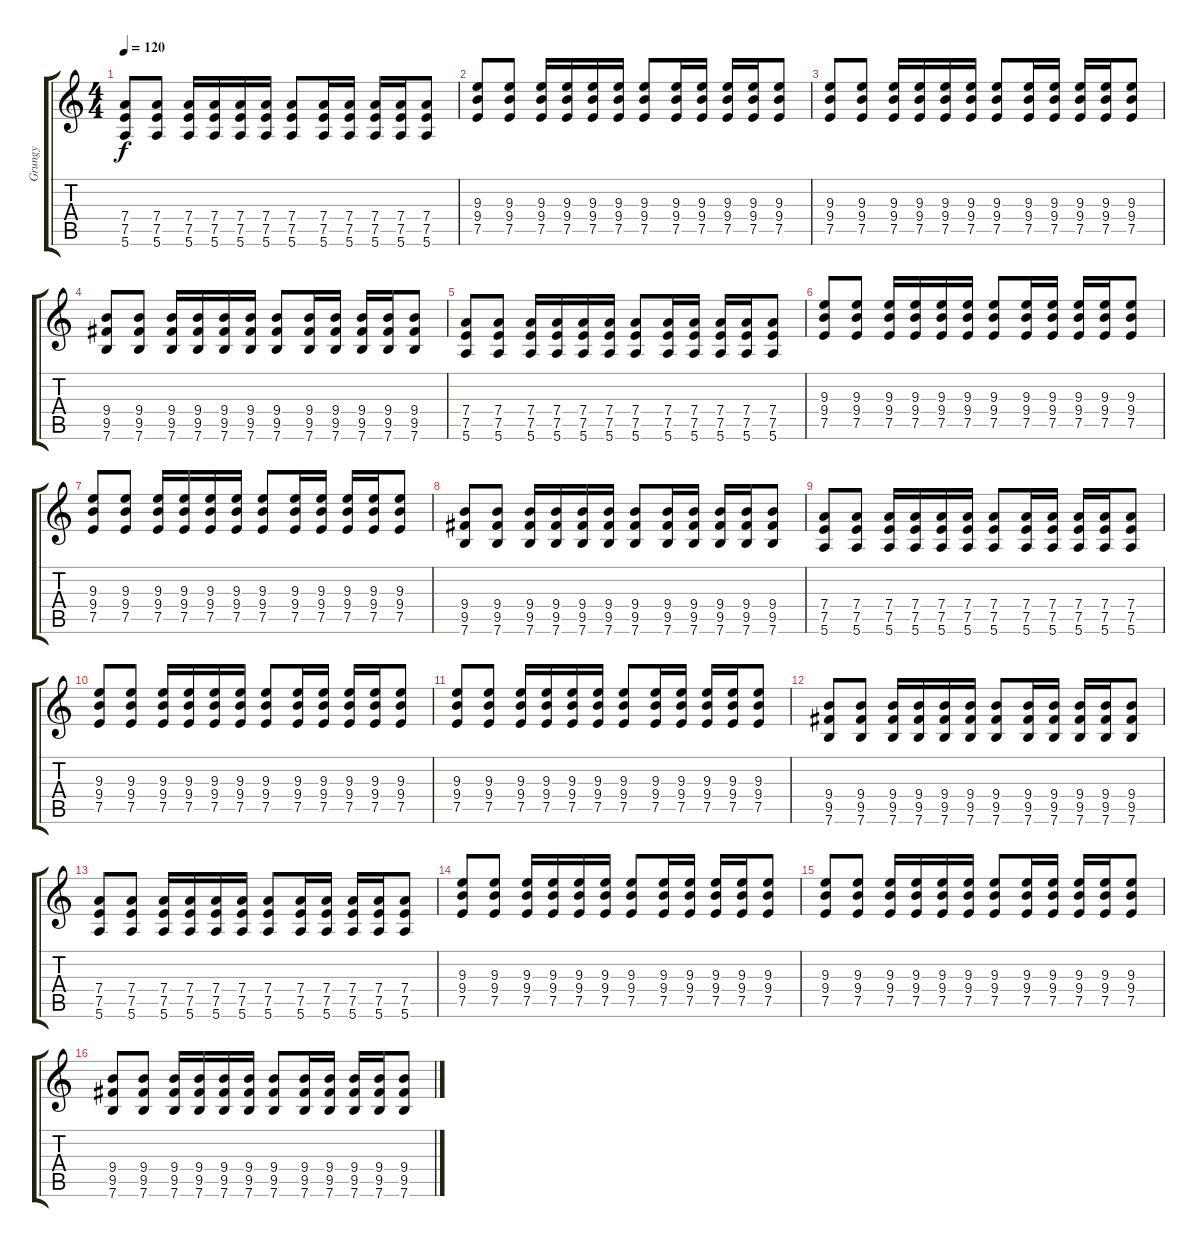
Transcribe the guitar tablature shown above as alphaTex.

\track ("Grungy" "Grungy") {instrument overdrivenguitar}
\staff {score tabs}
\tuning (E4 B3 G3 D3 A2 E2) {hide}
\ts (4 4)
\tempo 120
\clef g2
\ks c
(7.4 7.5 5.6).8{dy f} (7.4 7.5 5.6).8 (7.4 7.5 5.6).16 (7.4 7.5 5.6).16 (7.4 7.5 5.6).16 (7.4 7.5 5.6).16 (7.4 7.5 5.6).8 (7.4 7.5 5.6).16 (7.4 7.5 5.6).16 (7.4 7.5 5.6).16 (7.4 7.5 5.6).16 (7.4 7.5 5.6).8 |
(9.3 9.4 7.5).8 (9.3 9.4 7.5).8 (9.3 9.4 7.5).16 (9.3 9.4 7.5).16 (9.3 9.4 7.5).16 (9.3 9.4 7.5).16 (9.3 9.4 7.5).8 (9.3 9.4 7.5).16 (9.3 9.4 7.5).16 (9.3 9.4 7.5).16 (9.3 9.4 7.5).16 (9.3 9.4 7.5).8 |
(9.3 9.4 7.5).8 (9.3 9.4 7.5).8 (9.3 9.4 7.5).16 (9.3 9.4 7.5).16 (9.3 9.4 7.5).16 (9.3 9.4 7.5).16 (9.3 9.4 7.5).8 (9.3 9.4 7.5).16 (9.3 9.4 7.5).16 (9.3 9.4 7.5).16 (9.3 9.4 7.5).16 (9.3 9.4 7.5).8 |
(9.4 9.5 7.6).8 (9.4 9.5 7.6).8 (9.4 9.5 7.6).16 (9.4 9.5 7.6).16 (9.4 9.5 7.6).16 (9.4 9.5 7.6).16 (9.4 9.5 7.6).8 (9.4 9.5 7.6).16 (9.4 9.5 7.6).16 (9.4 9.5 7.6).16 (9.4 9.5 7.6).16 (9.4 9.5 7.6).8 |
(7.4 7.5 5.6).8 (7.4 7.5 5.6).8 (7.4 7.5 5.6).16 (7.4 7.5 5.6).16 (7.4 7.5 5.6).16 (7.4 7.5 5.6).16 (7.4 7.5 5.6).8 (7.4 7.5 5.6).16 (7.4 7.5 5.6).16 (7.4 7.5 5.6).16 (7.4 7.5 5.6).16 (7.4 7.5 5.6).8 |
(9.3 9.4 7.5).8{volume 6} (9.3 9.4 7.5).8 (9.3 9.4 7.5).16 (9.3 9.4 7.5).16 (9.3 9.4 7.5).16 (9.3 9.4 7.5).16 (9.3 9.4 7.5).8 (9.3 9.4 7.5).16 (9.3 9.4 7.5).16 (9.3 9.4 7.5).16 (9.3 9.4 7.5).16 (9.3 9.4 7.5).8 |
(9.3 9.4 7.5).8 (9.3 9.4 7.5).8 (9.3 9.4 7.5).16 (9.3 9.4 7.5).16 (9.3 9.4 7.5).16 (9.3 9.4 7.5).16 (9.3 9.4 7.5).8 (9.3 9.4 7.5).16 (9.3 9.4 7.5).16 (9.3 9.4 7.5).16 (9.3 9.4 7.5).16 (9.3 9.4 7.5).8 |
(9.4 9.5 7.6).8 (9.4 9.5 7.6).8 (9.4 9.5 7.6).16 (9.4 9.5 7.6).16 (9.4 9.5 7.6).16 (9.4 9.5 7.6).16 (9.4 9.5 7.6).8 (9.4 9.5 7.6).16 (9.4 9.5 7.6).16 (9.4 9.5 7.6).16 (9.4 9.5 7.6).16 (9.4 9.5 7.6).8 |
(7.4 7.5 5.6).8 (7.4 7.5 5.6).8 (7.4 7.5 5.6).16 (7.4 7.5 5.6).16 (7.4 7.5 5.6).16 (7.4 7.5 5.6).16 (7.4 7.5 5.6).8 (7.4 7.5 5.6).16 (7.4 7.5 5.6).16 (7.4 7.5 5.6).16 (7.4 7.5 5.6).16 (7.4 7.5 5.6).8 |
(9.3 9.4 7.5).8{volume 4} (9.3 9.4 7.5).8 (9.3 9.4 7.5).16 (9.3 9.4 7.5).16 (9.3 9.4 7.5).16 (9.3 9.4 7.5).16 (9.3 9.4 7.5).8 (9.3 9.4 7.5).16 (9.3 9.4 7.5).16 (9.3 9.4 7.5).16 (9.3 9.4 7.5).16 (9.3 9.4 7.5).8 |
(9.3 9.4 7.5).8 (9.3 9.4 7.5).8 (9.3 9.4 7.5).16 (9.3 9.4 7.5).16 (9.3 9.4 7.5).16 (9.3 9.4 7.5).16 (9.3 9.4 7.5).8 (9.3 9.4 7.5).16 (9.3 9.4 7.5).16 (9.3 9.4 7.5).16 (9.3 9.4 7.5).16 (9.3 9.4 7.5).8 |
(9.4 9.5 7.6).8 (9.4 9.5 7.6).8 (9.4 9.5 7.6).16 (9.4 9.5 7.6).16 (9.4 9.5 7.6).16 (9.4 9.5 7.6).16 (9.4 9.5 7.6).8 (9.4 9.5 7.6).16 (9.4 9.5 7.6).16 (9.4 9.5 7.6).16 (9.4 9.5 7.6).16 (9.4 9.5 7.6).8 |
(7.4 7.5 5.6).8 (7.4 7.5 5.6).8 (7.4 7.5 5.6).16 (7.4 7.5 5.6).16 (7.4 7.5 5.6).16 (7.4 7.5 5.6).16 (7.4 7.5 5.6).8 (7.4 7.5 5.6).16 (7.4 7.5 5.6).16 (7.4 7.5 5.6).16 (7.4 7.5 5.6).16 (7.4 7.5 5.6).8 |
(9.3 9.4 7.5).8{volume 2} (9.3 9.4 7.5).8 (9.3 9.4 7.5).16 (9.3 9.4 7.5).16 (9.3 9.4 7.5).16 (9.3 9.4 7.5).16 (9.3 9.4 7.5).8 (9.3 9.4 7.5).16 (9.3 9.4 7.5).16 (9.3 9.4 7.5).16 (9.3 9.4 7.5).16 (9.3 9.4 7.5).8 |
(9.3 9.4 7.5).8 (9.3 9.4 7.5).8 (9.3 9.4 7.5).16 (9.3 9.4 7.5).16 (9.3 9.4 7.5).16 (9.3 9.4 7.5).16 (9.3 9.4 7.5).8 (9.3 9.4 7.5).16 (9.3 9.4 7.5).16 (9.3 9.4 7.5).16 (9.3 9.4 7.5).16 (9.3 9.4 7.5).8 |
(9.4 9.5 7.6).8 (9.4 9.5 7.6).8 (9.4 9.5 7.6).16 (9.4 9.5 7.6).16 (9.4 9.5 7.6).16 (9.4 9.5 7.6).16 (9.4 9.5 7.6).8 (9.4 9.5 7.6).16 (9.4 9.5 7.6).16 (9.4 9.5 7.6).16 (9.4 9.5 7.6).16 (9.4 9.5 7.6).8
